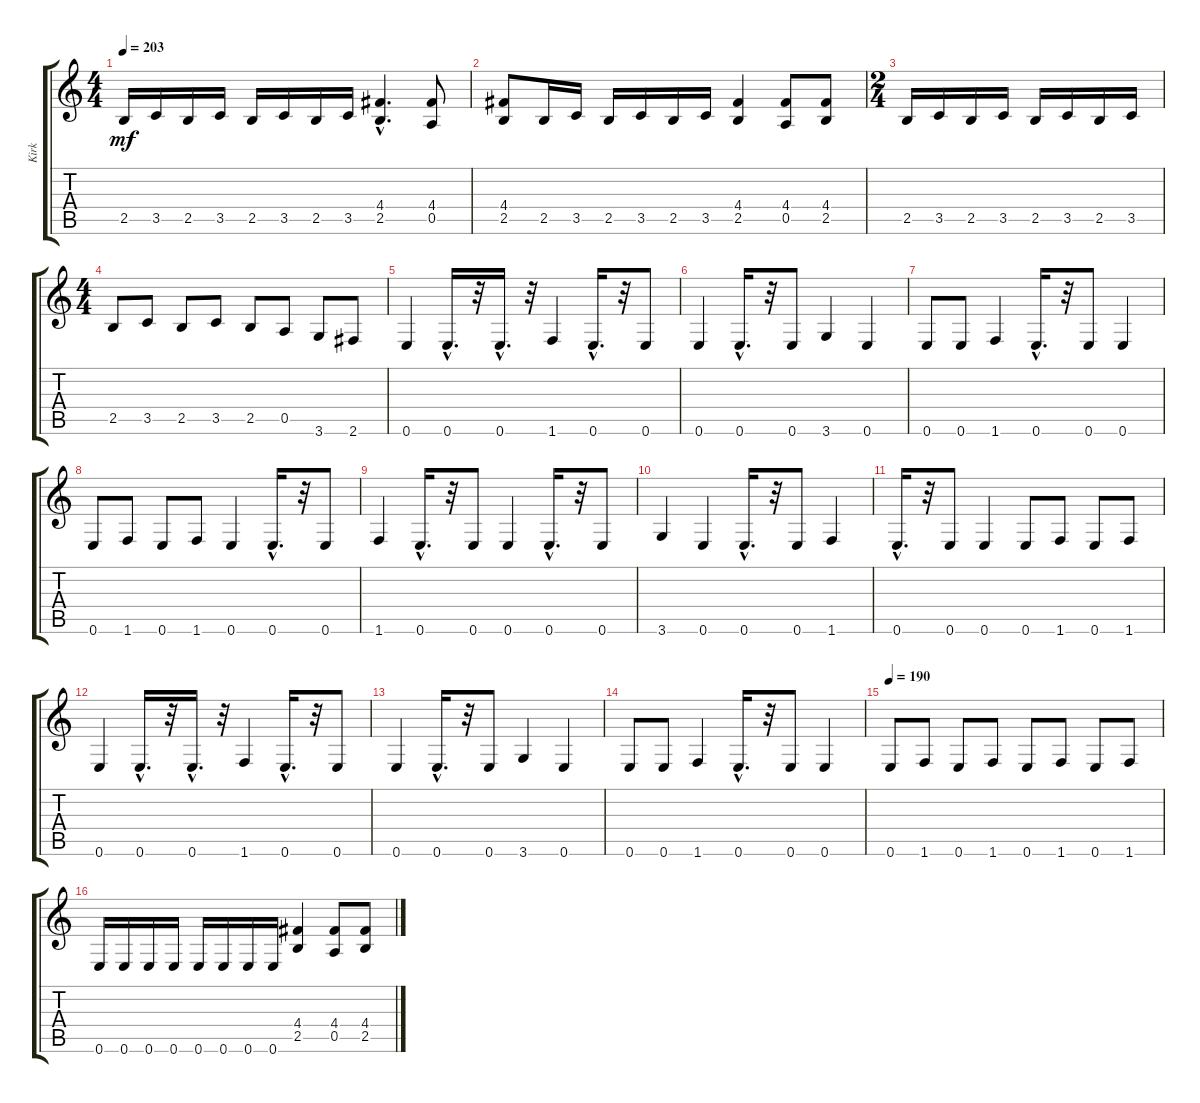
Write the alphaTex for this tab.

\track ("Kirk" "Kirk") {instrument distortionguitar}
\staff {score tabs}
\tuning (E4 B3 G3 D3 A2 E2) {hide}
\ts (4 4)
\tempo 203
\clef g2
\ks c
2.5.16{dy mf} 3.5.16 2.5.16 3.5.16 2.5.16 3.5.16 2.5.16 3.5.16 (4.4{hac} 2.5{hac}).4{d} (4.4 0.5).8 |
(4.4 2.5).8 2.5.16 3.5.16 2.5.16 3.5.16 2.5.16 3.5.16 (4.4 2.5).4 (4.4 0.5).8 (4.4 2.5).8 |
\ts (2 4)
2.5.16 3.5.16 2.5.16 3.5.16 2.5.16 3.5.16 2.5.16 3.5.16 |
\ts (4 4)
2.5.8 3.5.8 2.5.8 3.5.8 2.5.8 0.5.8 3.6.8 2.6.8 |
0.6.4 0.6{hac}.16{d} r.32 0.6{hac}.16{d} r.32 1.6.4 0.6{hac}.16{d} r.32 0.6.8 |
0.6.4 0.6{hac}.16{d} r.32 0.6.8 3.6.4 0.6.4 |
0.6.8 0.6.8 1.6.4 0.6{hac}.16{d} r.32 0.6.8 0.6.4 |
0.6.8 1.6.8 0.6.8 1.6.8 0.6.4 0.6{hac}.16{d} r.32 0.6.8 |
1.6.4 0.6{hac}.16{d} r.32 0.6.8 0.6.4 0.6{hac}.16{d} r.32 0.6.8 |
3.6.4 0.6.4 0.6{hac}.16{d} r.32 0.6.8 1.6.4 |
0.6{hac}.16{d} r.32 0.6.8 0.6.4 0.6.8 1.6.8 0.6.8 1.6.8 |
0.6.4 0.6{hac}.16{d} r.32 0.6{hac}.16{d} r.32 1.6.4 0.6{hac}.16{d} r.32 0.6.8 |
0.6.4 0.6{hac}.16{d} r.32 0.6.8 3.6.4 0.6.4 |
0.6.8 0.6.8 1.6.4 0.6{hac}.16{d} r.32 0.6.8 0.6.4 |
\tempo 190
0.6.8 1.6.8 0.6.8 1.6.8 0.6.8 1.6.8 0.6.8 1.6.8 |
0.6.16 0.6.16 0.6.16 0.6.16 0.6.16 0.6.16 0.6.16 0.6.16 (4.4 2.5).4 (4.4 0.5).8 (4.4 2.5).8
